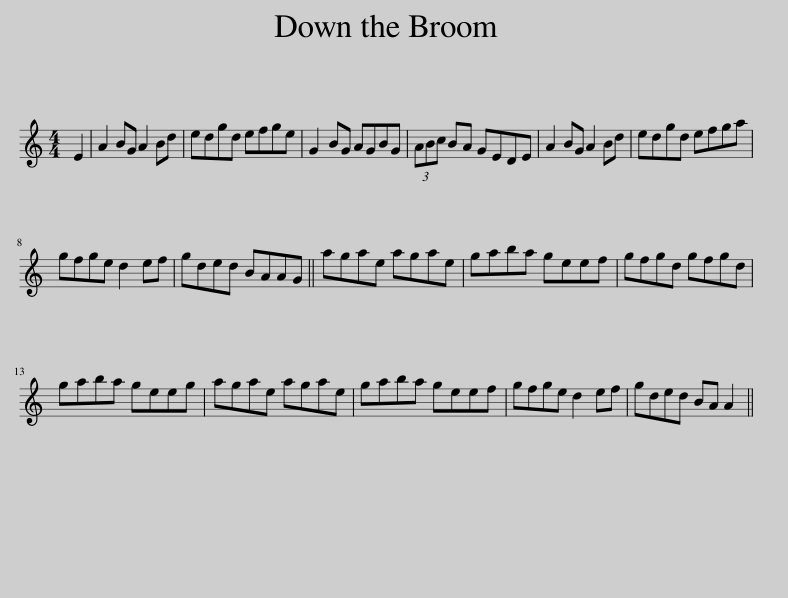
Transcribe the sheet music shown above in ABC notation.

X:1
L:1/8
M:4/4
I:linebreak $
K:C
V:1 treble
V:1
 E2 | A2 BG A2 Bd | edgd efge | G2 BG AGBG | (3ABc BA GEDE | %5
 A2 BG A2 Bd | edgd efga |$ gfge d2 ef | gded BAAG || agae agae | %10
 gaba geef | gfgd gfgd |$ gaba geeg | agae agae | gaba geef | %15
 gfge d2 ef | gded BA A2 || %17
